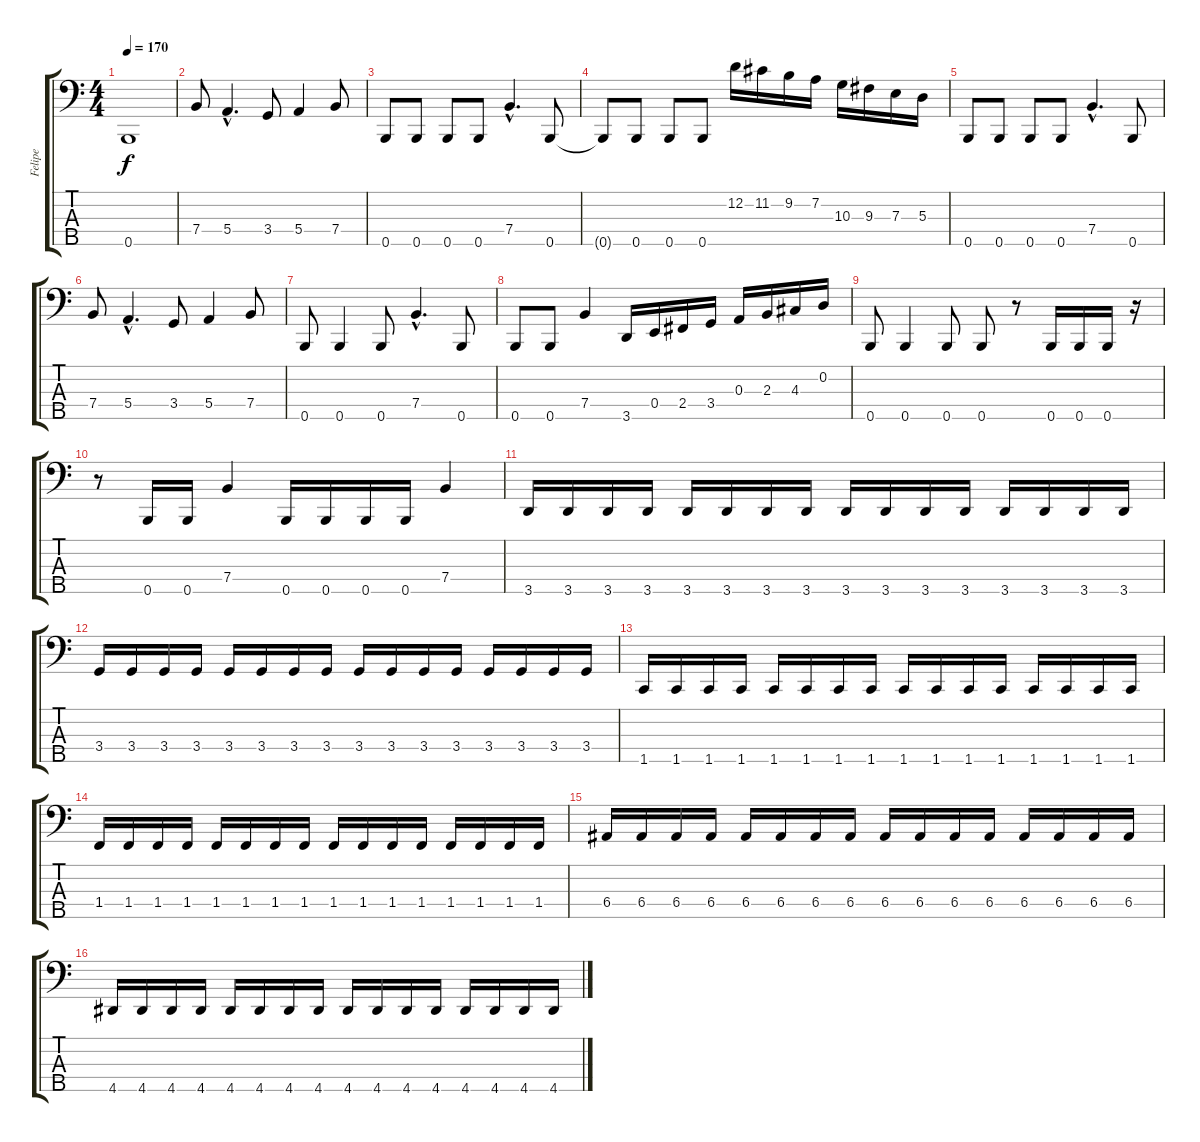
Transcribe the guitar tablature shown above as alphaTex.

\track ("Felipe" "Felipe") {instrument electricbassfinger}
\staff {score tabs}
\tuning (G2 D2 A1 E1 B0) {hide}
\ts (4 4)
\tempo 170
\clef f4
\ks c
0.5.1{dy f} |
7.4.8 5.4{hac}.4{d} 3.4.8 5.4.4 7.4.8 |
0.5.8 0.5.8 0.5.8 0.5.8 7.4{hac}.4{d} 0.5.8 |
0.5{t}.8 0.5.8 0.5.8 0.5.8 12.2.16 11.2.16 9.2.16 7.2.16 10.3.16 9.3.16 7.3.16 5.3.16 |
0.5.8 0.5.8 0.5.8 0.5.8 7.4{hac}.4{d} 0.5.8 |
7.4.8 5.4{hac}.4{d} 3.4.8 5.4.4 7.4.8 |
0.5.8 0.5.4 0.5.8 7.4{hac}.4{d} 0.5.8 |
0.5.8 0.5.8 7.4.4 3.5.16 0.4.16 2.4.16 3.4.16 0.3.16 2.3.16 4.3.16 0.2.16 |
0.5.8 0.5.4 0.5.8 0.5.8 r.8 0.5.16 0.5.16 0.5.16 r.16 |
r.8 0.5.16 0.5.16 7.4.4 0.5.16 0.5.16 0.5.16 0.5.16 7.4.4 |
3.5.16 3.5.16 3.5.16 3.5.16 3.5.16 3.5.16 3.5.16 3.5.16 3.5.16 3.5.16 3.5.16 3.5.16 3.5.16 3.5.16 3.5.16 3.5.16 |
3.4.16 3.4.16 3.4.16 3.4.16 3.4.16 3.4.16 3.4.16 3.4.16 3.4.16 3.4.16 3.4.16 3.4.16 3.4.16 3.4.16 3.4.16 3.4.16 |
1.5.16 1.5.16 1.5.16 1.5.16 1.5.16 1.5.16 1.5.16 1.5.16 1.5.16 1.5.16 1.5.16 1.5.16 1.5.16 1.5.16 1.5.16 1.5.16 |
1.4.16 1.4.16 1.4.16 1.4.16 1.4.16 1.4.16 1.4.16 1.4.16 1.4.16 1.4.16 1.4.16 1.4.16 1.4.16 1.4.16 1.4.16 1.4.16 |
6.4.16 6.4.16 6.4.16 6.4.16 6.4.16 6.4.16 6.4.16 6.4.16 6.4.16 6.4.16 6.4.16 6.4.16 6.4.16 6.4.16 6.4.16 6.4.16 |
4.5.16 4.5.16 4.5.16 4.5.16 4.5.16 4.5.16 4.5.16 4.5.16 4.5.16 4.5.16 4.5.16 4.5.16 4.5.16 4.5.16 4.5.16 4.5.16
